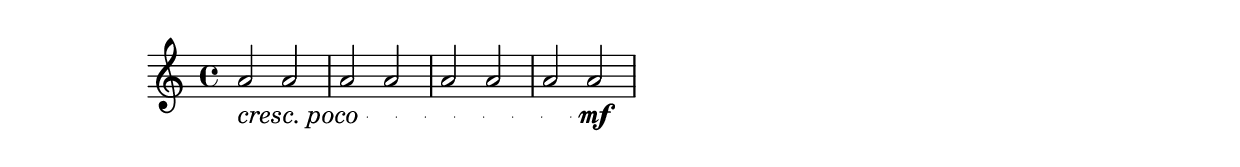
%% Do not edit this file; it is auto-generated from input/new
%% This file is in the public domain.
\version "2.11.57"
\header {
  texidoces = "
Se puede modificar el texto empleado para los crescendos y
decrescendos modificando las propiedades de contexto
@code{crescendoText} y @code{decrescendoText}.  El estiloo de la
línea de extensión se puede cambiar modificando la propiedad
@code{'style} de @code{DynamicTextSpanner}.  El valor
predeterminado es @code{'hairpin} (regulador), y entre otros
valores posibles se encuentran @code{'line} (línea),
@code{'dashed-line} (línea intermitente) y @code{'dotted-line}
(línea de puntos):

"
  doctitlees = "Cambiar el texto y los estilos de objeto de extensión para las indicaciones dinámicas textuales"

  lsrtags = "rhythms,tweaks-and-overrides"
  texidoc = "
The text used for crescendos and decrescendos can be
changed by modifying the context properties @code{crescendoText}
and @code{decrescendoText}.  The style of the spanner line can
be changed by modifying the @code{'style} property of
@code{DynamicTextSpanner}.  The default value is
@code{'hairpin}, and other possible values include
@code{'line}, @code{'dashed-line}, and
@code{'dotted-line}:
"
  doctitle = "Changing text and spanner styles for text dynamics"
} % begin verbatim

\relative c'' {
  \set crescendoText = \markup { \italic { cresc. poco } }
  \set crescendoSpanner = #'text
  \override DynamicTextSpanner #'style = #'dotted-line
  a2\< a
  a2 a
  a2 a
  a2 a\mf
}
